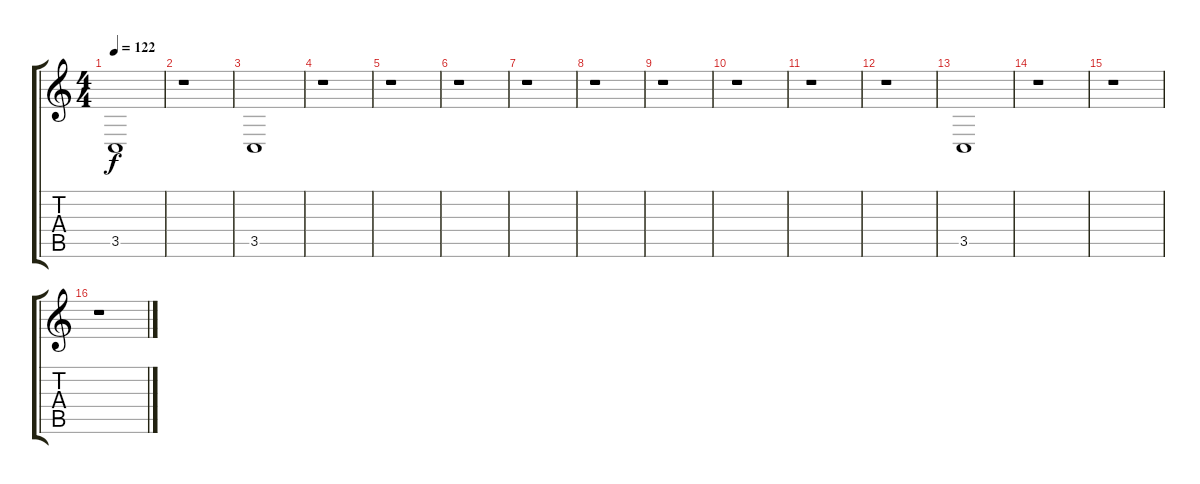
\track "" {instrument fx3crystal}
\staff {score tabs}
\tuning (E4 B3 G3 D3 A2 E2) {hide}
\ts (4 4)
\tempo 122
\clef g2
\ks c
3.5.1{dy f} |
r.1 |
3.5.1 |
r.1 |
r.1 |
r.1 |
r.1 |
r.1 |
r.1 |
r.1 |
r.1 |
r.1 |
3.5.1 |
r.1 |
r.1 |
r.1
